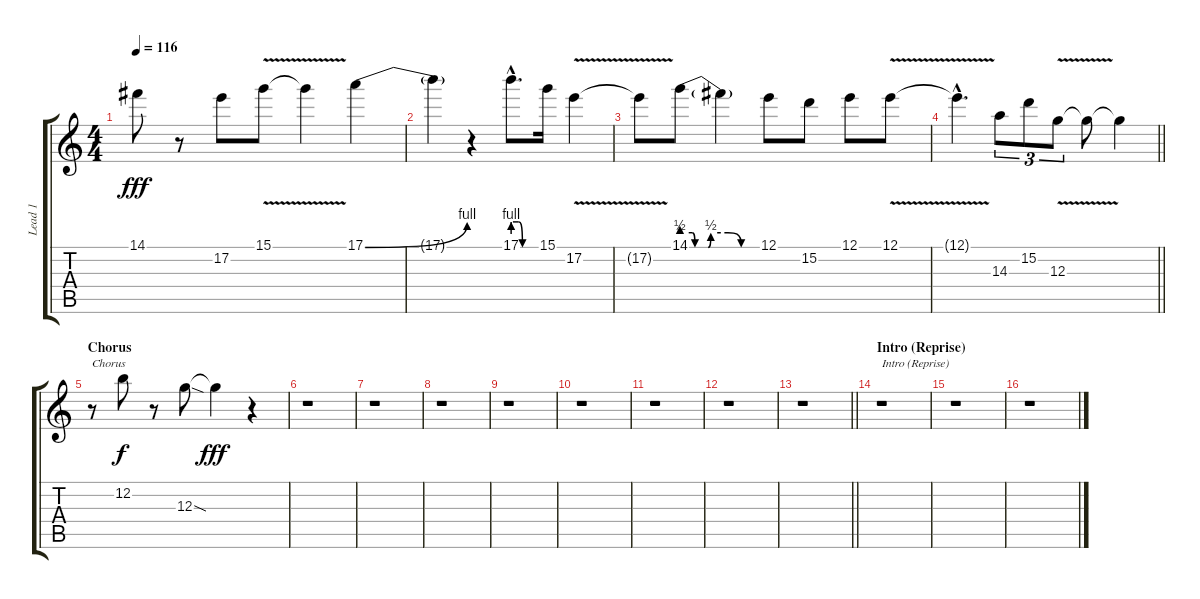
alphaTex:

\track ("Lead 1" "Lead 1") {instrument distortionguitar}
\staff {score tabs}
\tuning (E4 B3 G3 D3 A2 E2) {hide}
\ts (4 4)
\tempo 116
\clef g2
\ks c
14.1.8{dy fff} r.8 17.2.8 15.1{v}.8 15.1{t}.4 17.1{be (bend 0 0 60 4)}.4 |
17.1{t}.4 r.4 17.1{be (custom 0 4 15 4 25 0 60 0) hac}.8{d} 15.1.16 17.2{v}.4 |
17.2{t}.8 14.1{be (custom 0 2 8 2 10 0 20 0 22 2 35 2 45 0 60 0)}.8 14.1{t}.4 12.1.8 15.2.8 12.1.8 12.1{v}.8 |
\barLineRight lightlight
12.1{hac t}.4{d} 14.3.8{tu (3 2)} 15.2.8{tu (3 2)} 12.3{v}.8{tu (3 2)} 12.3{t}.8 12.3{t}.4 |
\section ("" "Chorus")
r.8{txt "Chorus"} 12.2.8{dy f} r.8 12.3{sod}.8 12.3{t}.4{dy fff} r.4 |
r.1 |
r.1 |
r.1 |
r.1 |
r.1 |
r.1 |
r.1 |
\barLineRight lightlight
r.1 |
\section ("" "Intro (Reprise)")
r.1{txt "Intro (Reprise)"} |
r.1 |
r.1
